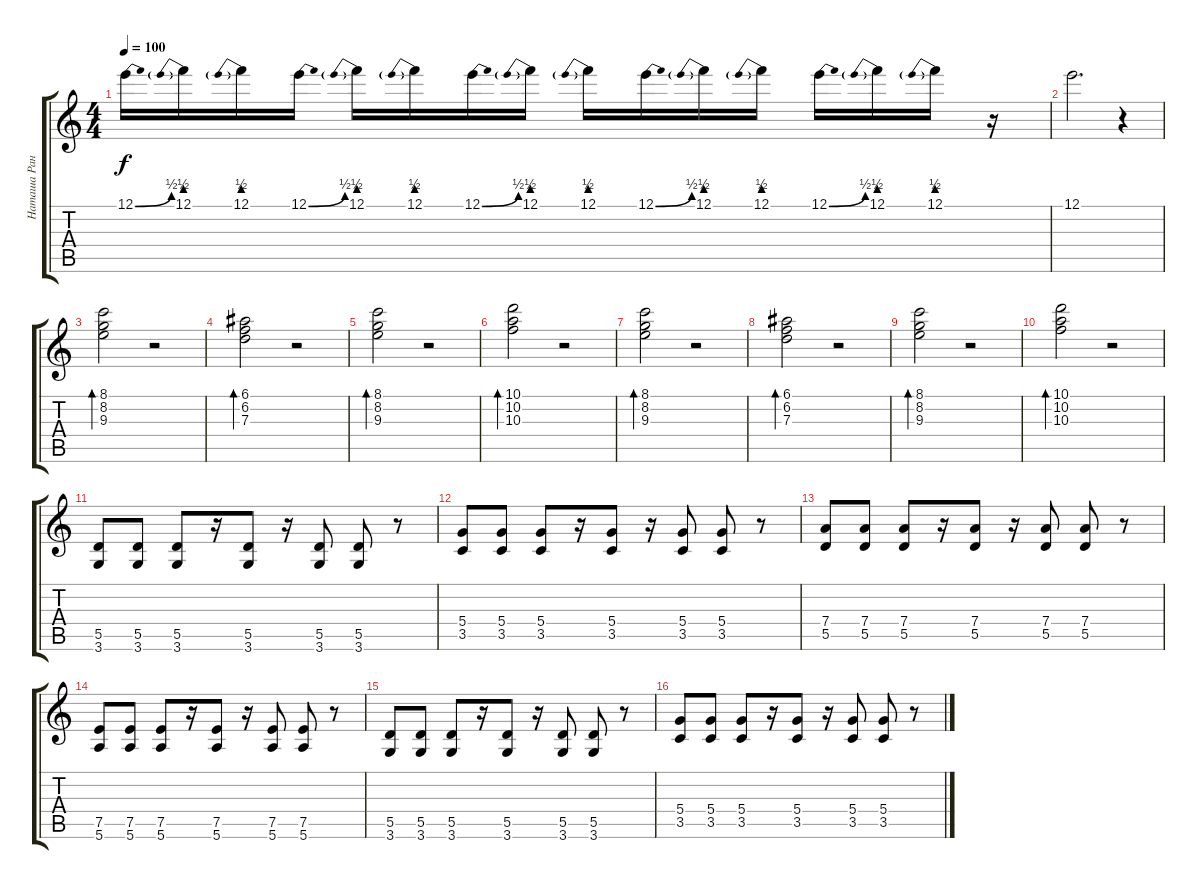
\track ("Наташа Ранетка" "Наташа Ран") {instrument distortionguitar}
\staff {score tabs}
\tuning (E4 B3 G3 D3 A2 E2) {hide}
\ts (4 4)
\tempo 100
\clef g2
\ks c
12.1{be (bend 0 0 60 2)}.16{dy f} 12.1{be (prebend 0 2 60 2)}.16 12.1{be (prebend 0 2 60 2)}.16 12.1{be (bend 0 0 60 2)}.16 12.1{be (prebend 0 2 60 2)}.16 12.1{be (prebend 0 2 60 2)}.16 12.1{be (bend 0 0 60 2)}.16 12.1{be (prebend 0 2 60 2)}.16 12.1{be (prebend 0 2 60 2)}.16 12.1{be (bend 0 0 60 2)}.16 12.1{be (prebend 0 2 60 2)}.16 12.1{be (prebend 0 2 60 2)}.16 12.1{be (bend 0 0 60 2)}.16 12.1{be (prebend 0 2 60 2)}.16 12.1{be (prebend 0 2 60 2)}.16 r.16 |
12.1.2{d} r.4 |
(8.1 8.2 9.3).2{bd 240 volume 10 instrument electricguitarclean} r.2 |
(6.1 6.2 7.3).2{bd 480} r.2 |
(8.1 8.2 9.3).2{bd 240 volume 10 instrument electricguitarclean} r.2 |
(10.1 10.2 10.3).2{bd 240} r.2 |
(8.1 8.2 9.3).2{bd 240 volume 10 instrument electricguitarclean} r.2 |
(6.1 6.2 7.3).2{bd 480} r.2 |
(8.1 8.2 9.3).2{bd 240 volume 10 instrument electricguitarclean} r.2 |
(10.1 10.2 10.3).2{bd 240} r.2 |
(5.5 3.6).8{volume 10 instrument distortionguitar} (5.5 3.6).8 (5.5 3.6).8 r.16 (5.5 3.6).8 r.16 (5.5 3.6).8 (5.5 3.6).8 r.8 |
(5.4 3.5).8 (5.4 3.5).8 (5.4 3.5).8 r.16 (5.4 3.5).8 r.16 (5.4 3.5).8 (5.4 3.5).8 r.8 |
(7.4 5.5).8 (7.4 5.5).8 (7.4 5.5).8 r.16 (7.4 5.5).8 r.16 (7.4 5.5).8 (7.4 5.5).8 r.8 |
(7.5 5.6).8 (7.5 5.6).8 (7.5 5.6).8 r.16 (7.5 5.6).8 r.16 (7.5 5.6).8 (7.5 5.6).8 r.8 |
(5.5 3.6).8 (5.5 3.6).8 (5.5 3.6).8 r.16 (5.5 3.6).8 r.16 (5.5 3.6).8 (5.5 3.6).8 r.8 |
(5.4 3.5).8 (5.4 3.5).8 (5.4 3.5).8 r.16 (5.4 3.5).8 r.16 (5.4 3.5).8 (5.4 3.5).8 r.8
